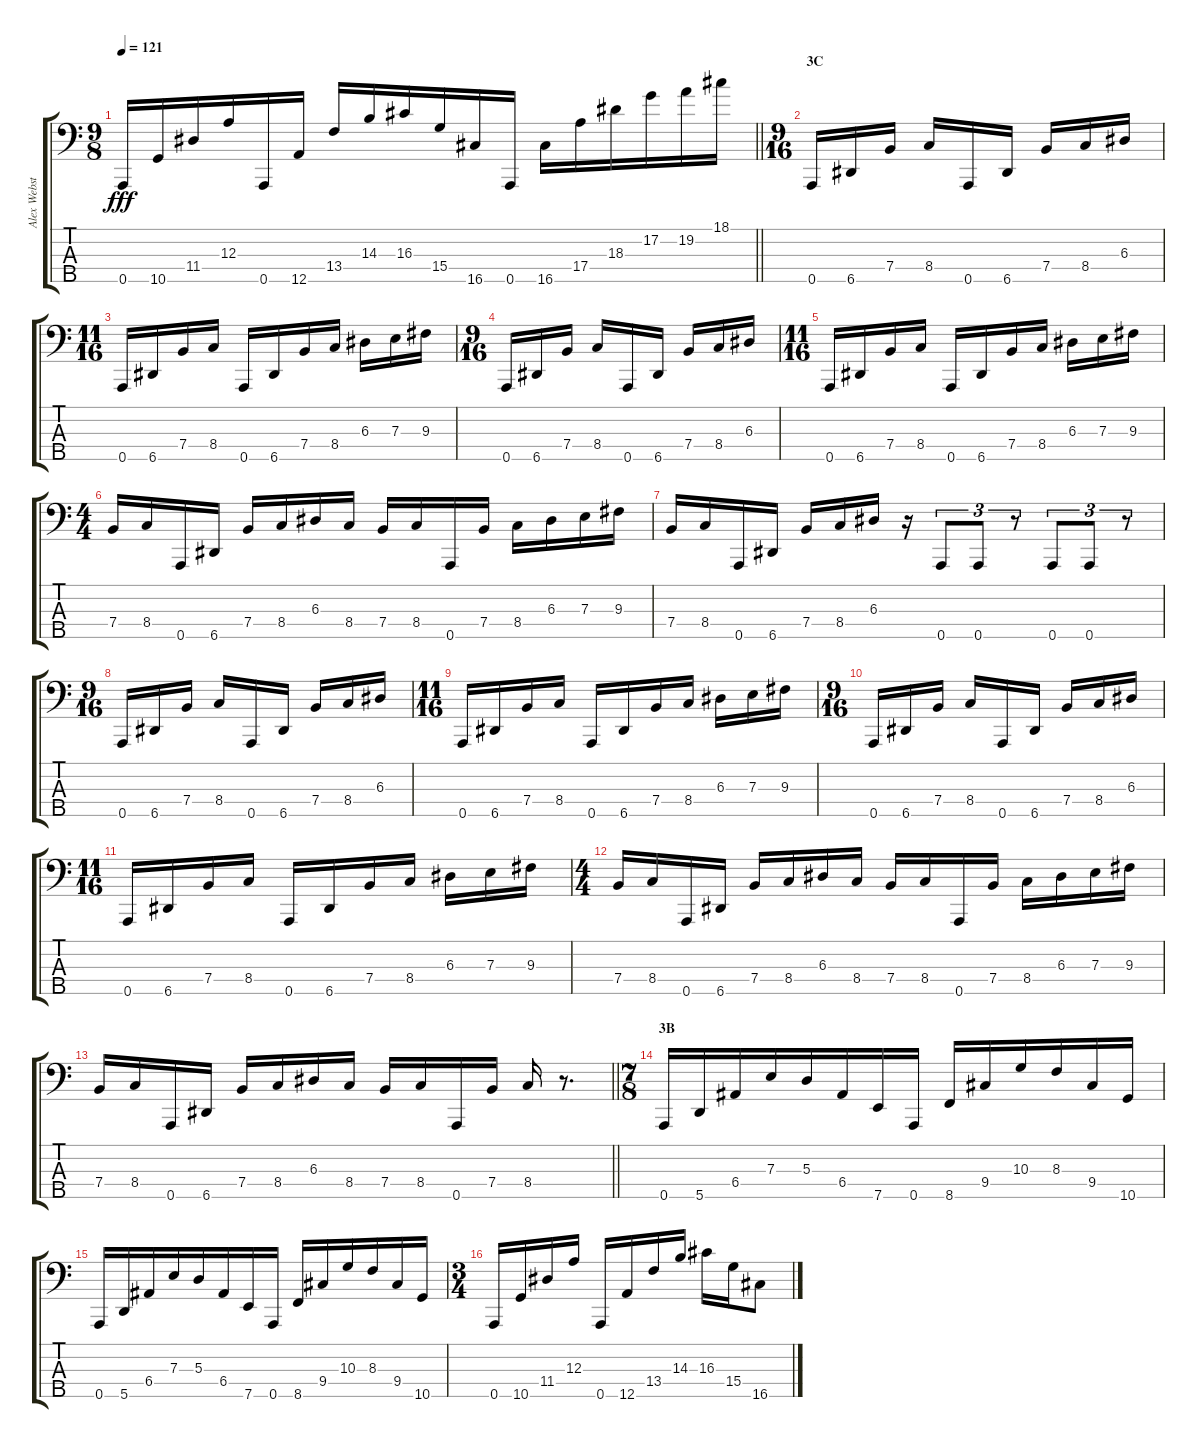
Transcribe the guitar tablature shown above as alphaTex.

\track ("Alex Webster - Bass" "Alex Webst") {instrument electricbassfinger}
\staff {score tabs}
\tuning (G2 D2 A1 E1 A0) {hide}
\ts (9 8)
\tempo 121
\clef f4
\barLineRight lightlight
\ks c
0.5.16{dy fff} 10.5.16 11.4.16 12.3.16 0.5.16 12.5.16 13.4.16 14.3.16 16.3.16 15.4.16 16.5.16 0.5.16 16.5.16 17.4.16 18.3.16 17.2.16 19.2.16 18.1.16 |
\ts (9 16)
\section ("" "3C")
0.5.16 6.5.16 7.4.16 8.4.16 0.5.16 6.5.16 7.4.16 8.4.16 6.3.16 |
\ts (11 16)
0.5.16 6.5.16 7.4.16 8.4.16 0.5.16 6.5.16 7.4.16 8.4.16 6.3.16 7.3.16 9.3.16 |
\ts (9 16)
0.5.16 6.5.16 7.4.16 8.4.16 0.5.16 6.5.16 7.4.16 8.4.16 6.3.16 |
\ts (11 16)
0.5.16 6.5.16 7.4.16 8.4.16 0.5.16 6.5.16 7.4.16 8.4.16 6.3.16 7.3.16 9.3.16 |
\ts (4 4)
7.4.16 8.4.16 0.5.16 6.5.16 7.4.16 8.4.16 6.3.16 8.4.16 7.4.16 8.4.16 0.5.16 7.4.16 8.4.16 6.3.16 7.3.16 9.3.16 |
7.4.16 8.4.16 0.5.16 6.5.16 7.4.16 8.4.16 6.3.16 r.16 0.5.8{tu (3 2)} 0.5.8{tu (3 2)} r.8{tu (3 2)} 0.5.8{tu (3 2)} 0.5.8{tu (3 2)} r.8{tu (3 2)} |
\ts (9 16)
0.5.16 6.5.16 7.4.16 8.4.16 0.5.16 6.5.16 7.4.16 8.4.16 6.3.16 |
\ts (11 16)
0.5.16 6.5.16 7.4.16 8.4.16 0.5.16 6.5.16 7.4.16 8.4.16 6.3.16 7.3.16 9.3.16 |
\ts (9 16)
0.5.16 6.5.16 7.4.16 8.4.16 0.5.16 6.5.16 7.4.16 8.4.16 6.3.16 |
\ts (11 16)
0.5.16 6.5.16 7.4.16 8.4.16 0.5.16 6.5.16 7.4.16 8.4.16 6.3.16 7.3.16 9.3.16 |
\ts (4 4)
7.4.16 8.4.16 0.5.16 6.5.16 7.4.16 8.4.16 6.3.16 8.4.16 7.4.16 8.4.16 0.5.16 7.4.16 8.4.16 6.3.16 7.3.16 9.3.16 |
\barLineRight lightlight
7.4.16 8.4.16 0.5.16 6.5.16 7.4.16 8.4.16 6.3.16 8.4.16 7.4.16 8.4.16 0.5.16 7.4.16 8.4.16 r.8{d} |
\ts (7 8)
\section ("" "3B")
0.5.16 5.5.16 6.4.16 7.3.16 5.3.16 6.4.16 7.5.16 0.5.16 8.5.16 9.4.16 10.3.16 8.3.16 9.4.16 10.5.16 |
0.5.16 5.5.16 6.4.16 7.3.16 5.3.16 6.4.16 7.5.16 0.5.16 8.5.16 9.4.16 10.3.16 8.3.16 9.4.16 10.5.16 |
\ts (3 4)
0.5.16 10.5.16 11.4.16 12.3.16 0.5.16 12.5.16 13.4.16 14.3.16 16.3.16 15.4.16 16.5.8
